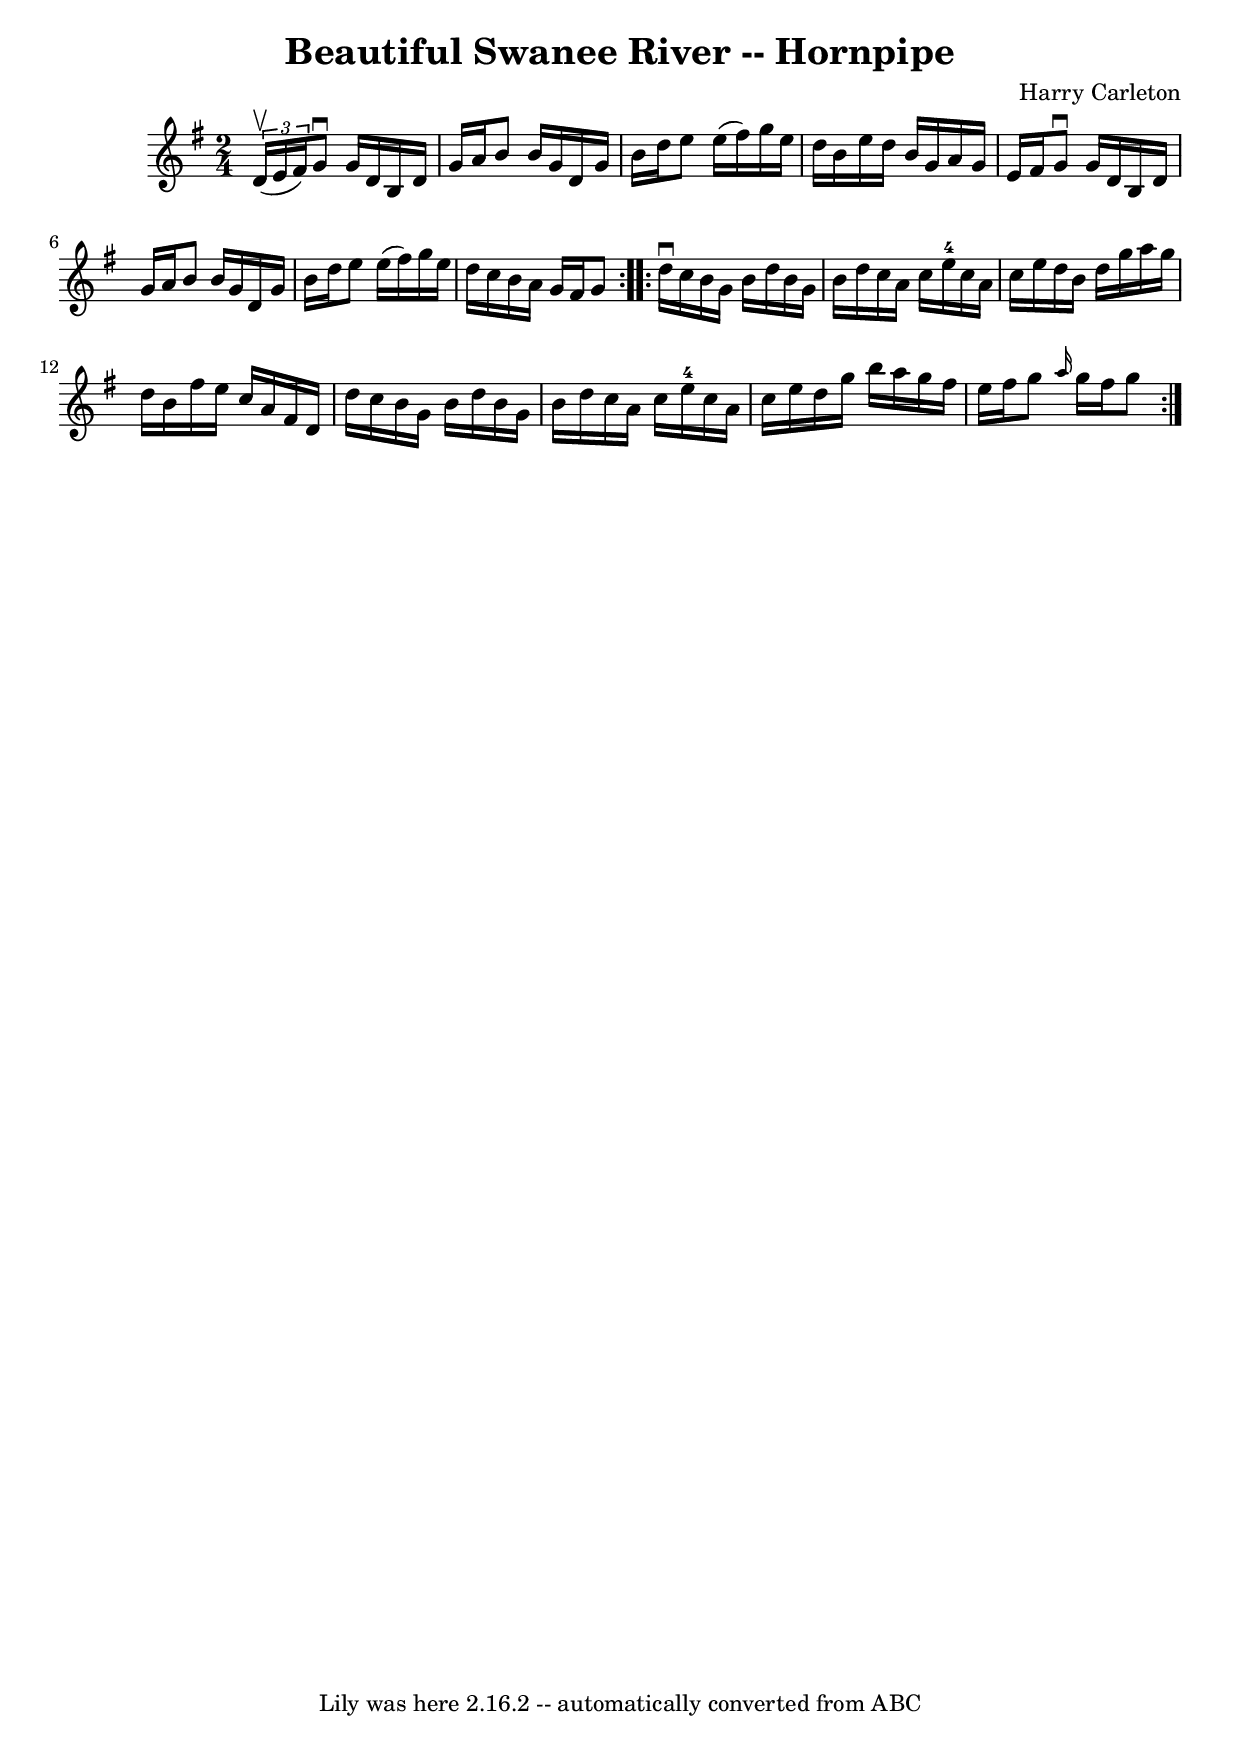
\version "2.16.2"
\include "Mammoth.ily"
\header {
  %% book = "Cole's 1000 Fiddle Tunes"
 composer = "Harry Carleton"
 crossRefNumber = "1"
 footnotes = ""
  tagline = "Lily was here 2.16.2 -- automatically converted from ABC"
  title = "Beautiful Swanee River -- Hornpipe"

}
voicedefault =  {



  \repeat volta 2 {

    \time 2/4 
    \key g \major
    \times 2/3 { d'16 (^\upbow e'16 fs'16)  	       }   |
 g'8^\downbow g'16 d'16 b16 d'16 g'16 a'16   |
 b'8 b'16 g'16 d'16 g'16 b'16 d''16  |
 e''8 e''16 (fs''16) g''16 e''16 d''16 b'16   |
 e''16 d''16 b'16 g'16 a'16 g'16 e'16 fs'16   |
 g'8^\downbow g'16 d'16 b16 d'16 g'16 a'16   |
 b'8 b'16 g'16 d'16 g'16 b'16 d''16   |
 e''8 e''16 ( fs''16) g''16 e''16 d''16 c''16   |
 b'16 a'16 g'16 
 fs'16 g'8  
  }     
  \repeat volta 2 { d''16^\downbow c''16   |
 b'16 g'16 b'16 d''16 b'16 g'16 b'16 d''16   |
 c''16 a'16 c''16 e''16-4 c''16 a'16 c''16 e''16    |
 d''16 b'16 d''16 g''16 a''16 g''16 d''16 b'16   |
 fs''16 e''16 c''16 a'16 fs'16 d'16 d''16 c''16   |
 b'16 g'16 b'16 d''16 b'16 g'16 b'16 d''16   |
 c''16 a'16 c''16 e''16-4 c''16 a'16 c''16 e''16   |
 d''16 g''16 b''16 a''16 g''16 fs''16 e''16 fs''16   |
 g''8  \grace { a''16  
		 } g''16 fs''16    
 g''8  
  }   

}

\score{
  <<

    \context Staff="default"
    {
      \voicedefault 
      
    }

  >>
  \layout {
    
  }
  \midi {
  }

}
